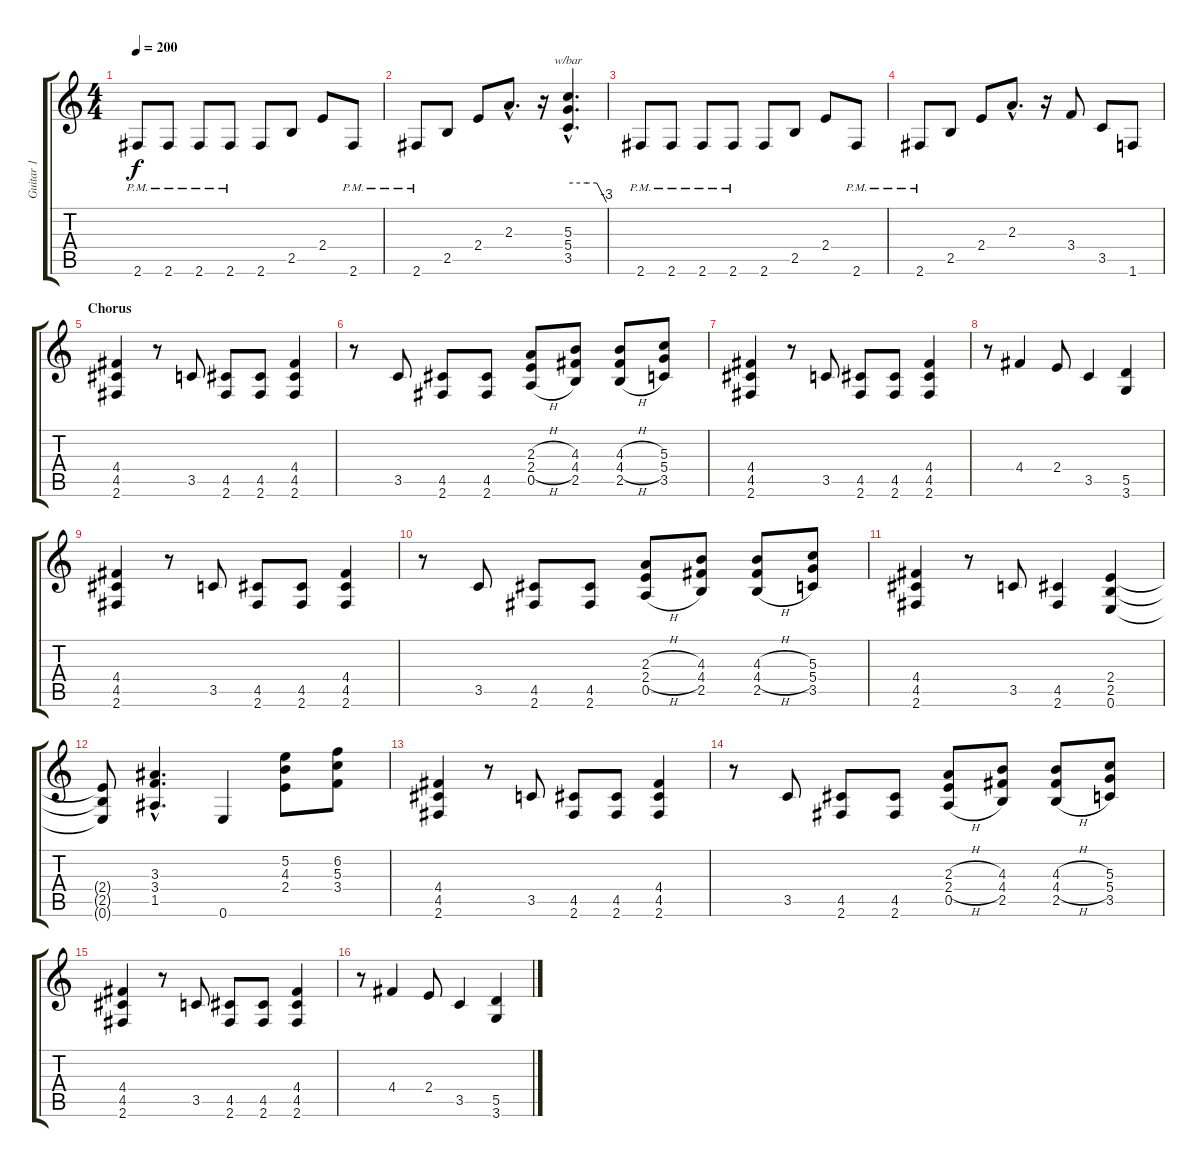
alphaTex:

\track ("Guitar 1" "Guitar 1") {instrument overdrivenguitar}
\staff {score tabs}
\tuning (E4 B3 G3 D3 A2 E2) {hide}
\ts (4 4)
\tempo 200
\clef g2
\ks c
2.6{pm}.8{dy f} 2.6{pm}.8 2.6{pm}.8 2.6{pm}.8 2.6.8 2.5.8 2.4.8 2.6{pm}.8 |
2.6{pm}.8 2.5.8 2.4.8 2.3{hac}.8{d} r.16 (5.3{hac} 5.4{hac} 3.5{hac}).4{d tbe (custom default 0 0 30 0 45 0 60 -12)} |
2.6{pm}.8 2.6{pm}.8 2.6{pm}.8 2.6{pm}.8 2.6.8 2.5.8 2.4.8 2.6{pm}.8 |
2.6{pm}.8 2.5.8 2.4.8 2.3{hac}.8{d} r.16 3.4.8 3.5.8 1.6.8 |
\section ("" "Chorus")
(4.4 4.5 2.6).4 r.8 3.5.8 (4.5 2.6).8 (4.5 2.6).8 (4.4 4.5 2.6).4 |
r.8 3.5.8 (4.5 2.6).8 (4.5 2.6).8 (2.3{h} 2.4{h} 0.5{h}).8 (4.3 4.4 2.5).8 (4.3{h} 4.4{h} 2.5{h}).8 (5.3 5.4 3.5).8 |
(4.4 4.5 2.6).4 r.8 3.5.8 (4.5 2.6).8 (4.5 2.6).8 (4.4 4.5 2.6).4 |
r.8 4.4.4 2.4.8 3.5.4 (5.5 3.6).4 |
(4.4 4.5 2.6).4 r.8 3.5.8 (4.5 2.6).8 (4.5 2.6).8 (4.4 4.5 2.6).4 |
r.8 3.5.8 (4.5 2.6).8 (4.5 2.6).8 (2.3{h} 2.4{h} 0.5{h}).8 (4.3 4.4 2.5).8 (4.3{h} 4.4{h} 2.5{h}).8 (5.3 5.4 3.5).8 |
(4.4 4.5 2.6).4 r.8 3.5.8 (4.5 2.6).4 (2.4 2.5 0.6).4 |
(2.4{t} 2.5{t} 0.6{t}).8 (3.3{hac} 3.4{hac} 1.5{hac}).4{d} 0.6.4 (5.2 4.3 2.4).8 (6.2 5.3 3.4).8 |
(4.4 4.5 2.6).4 r.8 3.5.8 (4.5 2.6).8 (4.5 2.6).8 (4.4 4.5 2.6).4 |
r.8 3.5.8 (4.5 2.6).8 (4.5 2.6).8 (2.3{h} 2.4{h} 0.5{h}).8 (4.3 4.4 2.5).8 (4.3{h} 4.4{h} 2.5{h}).8 (5.3 5.4 3.5).8 |
(4.4 4.5 2.6).4 r.8 3.5.8 (4.5 2.6).8 (4.5 2.6).8 (4.4 4.5 2.6).4 |
r.8 4.4.4 2.4.8 3.5.4 (5.5 3.6).4
